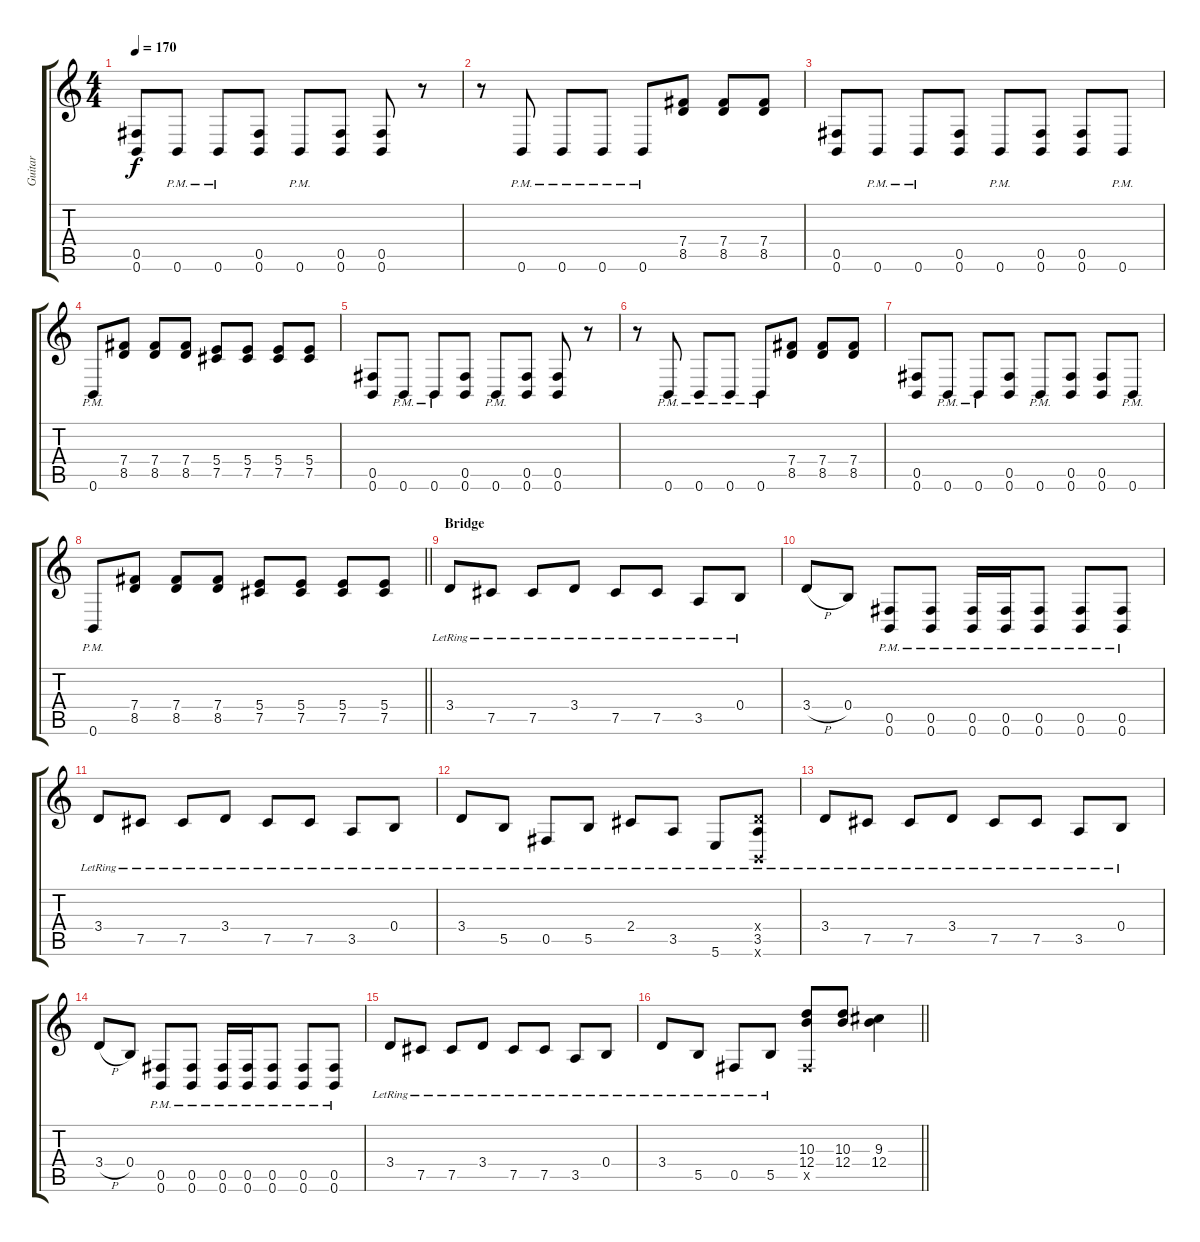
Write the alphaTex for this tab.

\track ("Guitar" "Guitar") {instrument distortionguitar}
\staff {score tabs}
\tuning (Db4 Ab3 E3 B2 Gb2 B1) {hide}
\ts (4 4)
\tempo 170
\clef g2
\ks c
(0.5 0.6).8{dy f} 0.6{pm}.8 0.6{pm}.8 (0.5 0.6).8 0.6{pm}.8 (0.5 0.6).8 (0.5 0.6).8 r.8 |
r.8 0.6{pm}.8 0.6{pm}.8 0.6{pm}.8 0.6{pm}.8 (7.4 8.5).8 (7.4 8.5).8 (7.4 8.5).8 |
(0.5 0.6).8 0.6{pm}.8 0.6{pm}.8 (0.5 0.6).8 0.6{pm}.8 (0.5 0.6).8 (0.5 0.6).8 0.6{pm}.8 |
0.6{pm}.8 (7.4 8.5).8 (7.4 8.5).8 (7.4 8.5).8 (5.4 7.5).8 (5.4 7.5).8 (5.4 7.5).8 (5.4 7.5).8 |
(0.5 0.6).8 0.6{pm}.8 0.6{pm}.8 (0.5 0.6).8 0.6{pm}.8 (0.5 0.6).8 (0.5 0.6).8 r.8 |
r.8 0.6{pm}.8 0.6{pm}.8 0.6{pm}.8 0.6{pm}.8 (7.4 8.5).8 (7.4 8.5).8 (7.4 8.5).8 |
(0.5 0.6).8 0.6{pm}.8 0.6{pm}.8 (0.5 0.6).8 0.6{pm}.8 (0.5 0.6).8 (0.5 0.6).8 0.6{pm}.8 |
\barLineRight lightlight
0.6{pm}.8 (7.4 8.5).8 (7.4 8.5).8 (7.4 8.5).8 (5.4 7.5).8 (5.4 7.5).8 (5.4 7.5).8 (5.4 7.5).8 |
\section ("" "Bridge")
3.4{lr}.8 7.5{lr}.8 7.5{lr}.8 3.4{lr}.8 7.5{lr}.8 7.5{lr}.8 3.5{lr}.8 0.4{lr}.8 |
3.4{h}.8 0.4.8 (0.5{pm} 0.6{pm}).8 (0.5{pm} 0.6{pm}).8 (0.5{pm} 0.6{pm}).16 (0.5{pm} 0.6{pm}).16 (0.5{pm} 0.6{pm}).8 (0.5{pm} 0.6{pm}).8 (0.5{pm} 0.6{pm}).8 |
3.4{lr}.8 7.5{lr}.8 7.5{lr}.8 3.4{lr}.8 7.5{lr}.8 7.5{lr}.8 3.5{lr}.8 0.4{lr}.8 |
3.4{lr}.8 5.5{lr}.8 0.5{lr}.8 5.5{lr}.8 2.4{lr}.8 3.5{lr}.8 5.6{lr}.8 (3.4{x} 3.5{lr} 0.6{x}).8 |
3.4{lr}.8 7.5{lr}.8 7.5{lr}.8 3.4{lr}.8 7.5{lr}.8 7.5{lr}.8 3.5{lr}.8 0.4{lr}.8 |
3.4{h}.8 0.4.8 (0.5{pm} 0.6{pm}).8 (0.5{pm} 0.6{pm}).8 (0.5{pm} 0.6{pm}).16 (0.5{pm} 0.6{pm}).16 (0.5{pm} 0.6{pm}).8 (0.5{pm} 0.6{pm}).8 (0.5{pm} 0.6{pm}).8 |
3.4{lr}.8 7.5{lr}.8 7.5{lr}.8 3.4{lr}.8 7.5{lr}.8 7.5{lr}.8 3.5{lr}.8 0.4{lr}.8 |
\barLineRight lightlight
3.4{lr}.8 5.5{lr}.8 0.5{lr}.8 5.5{lr}.8 (10.3 12.4 0.5{x}).8 (10.3 12.4).8 (9.3 12.4).4
